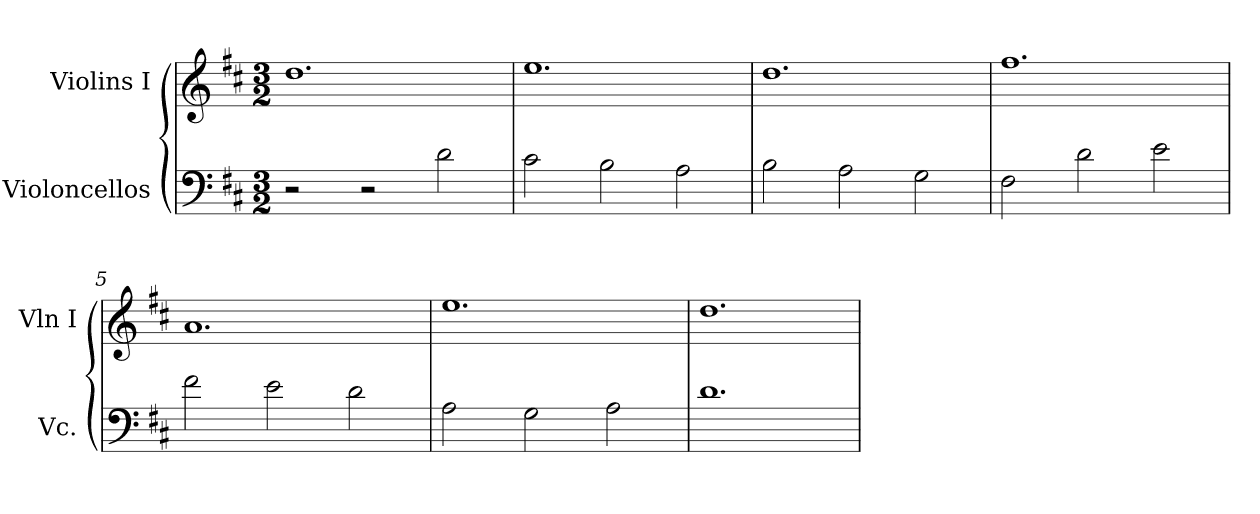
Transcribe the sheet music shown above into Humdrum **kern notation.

**kern	**kern
*part2	*part1
*staff2	*staff1
*I"Violoncellos	*I"Violins I
*I'Vc.	*I'Vln I
*clefF4	*clefG2
*k[f#c#]	*k[f#c#]
*D:	*D:
*M3/2	*M3/2
*MM160	*MM160
=1	=1
2r	1.dd
2r	.
2d	.
=2	=2
2c#	1.ee
2B	.
2A	.
=3	=3
2B	1.dd
2A	.
2G	.
=4	=4
2F#	1.ff#
2d	.
2e	.
=5	=5
2f#	1.a
2e	.
2d	.
=6	=6
2A	1.ee
2G	.
2A	.
=7	=7
1.d	1.dd
=	=
*-	*-
